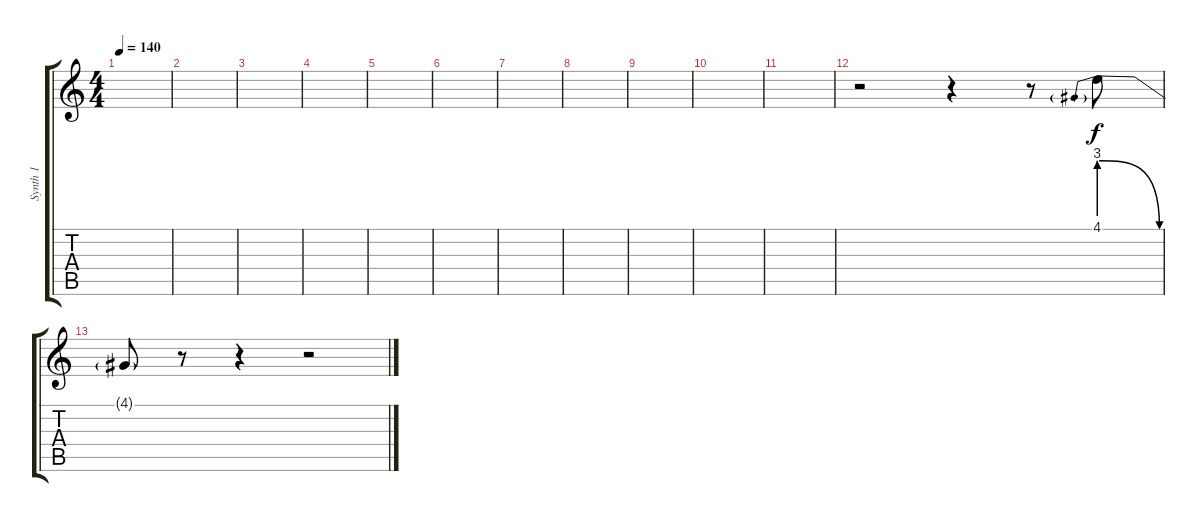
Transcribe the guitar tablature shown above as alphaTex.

\track ("Synth 1" "Synth 1") {instrument marimba}
\staff {score tabs}
\tuning (E4 B3 G3 D3 A2 E2) {hide}
\ts (4 4)
\tempo 140
\clef g2
\ks c
|
|
|
|
|
|
|
|
|
|
|
r.2 r.4 r.8 4.1{be (prebendrelease 0 12 60 0)}.8 |
4.1{t}.8 r.8 r.4 r.2
